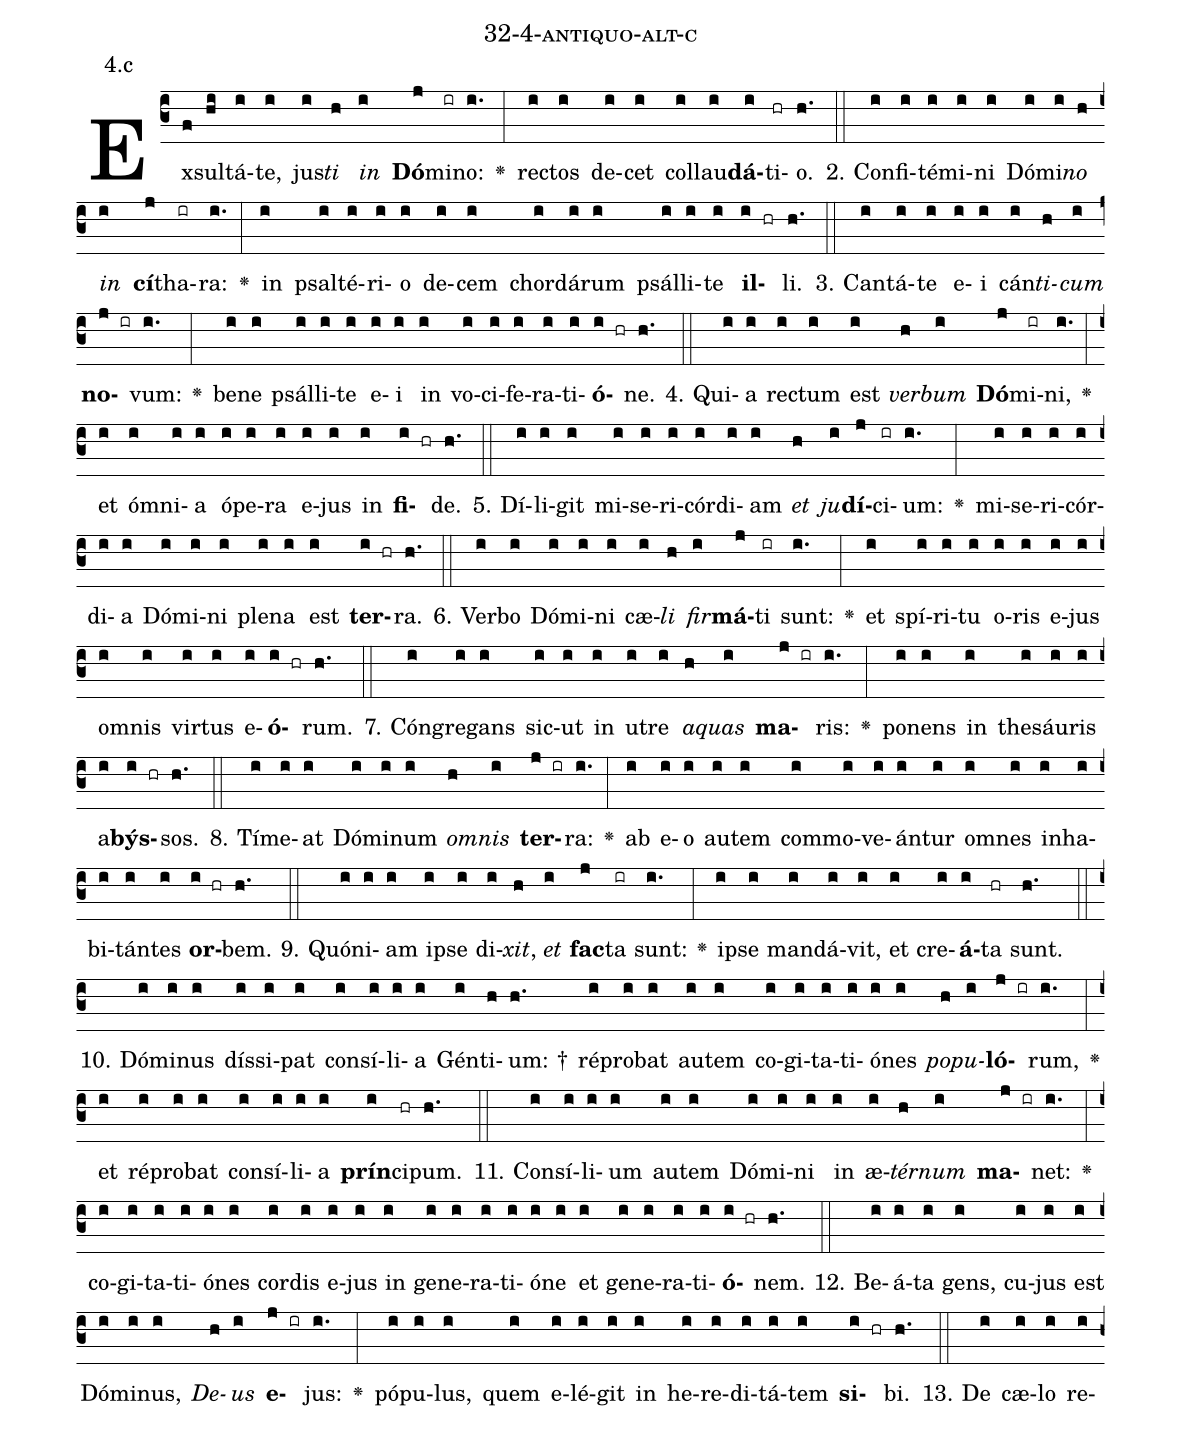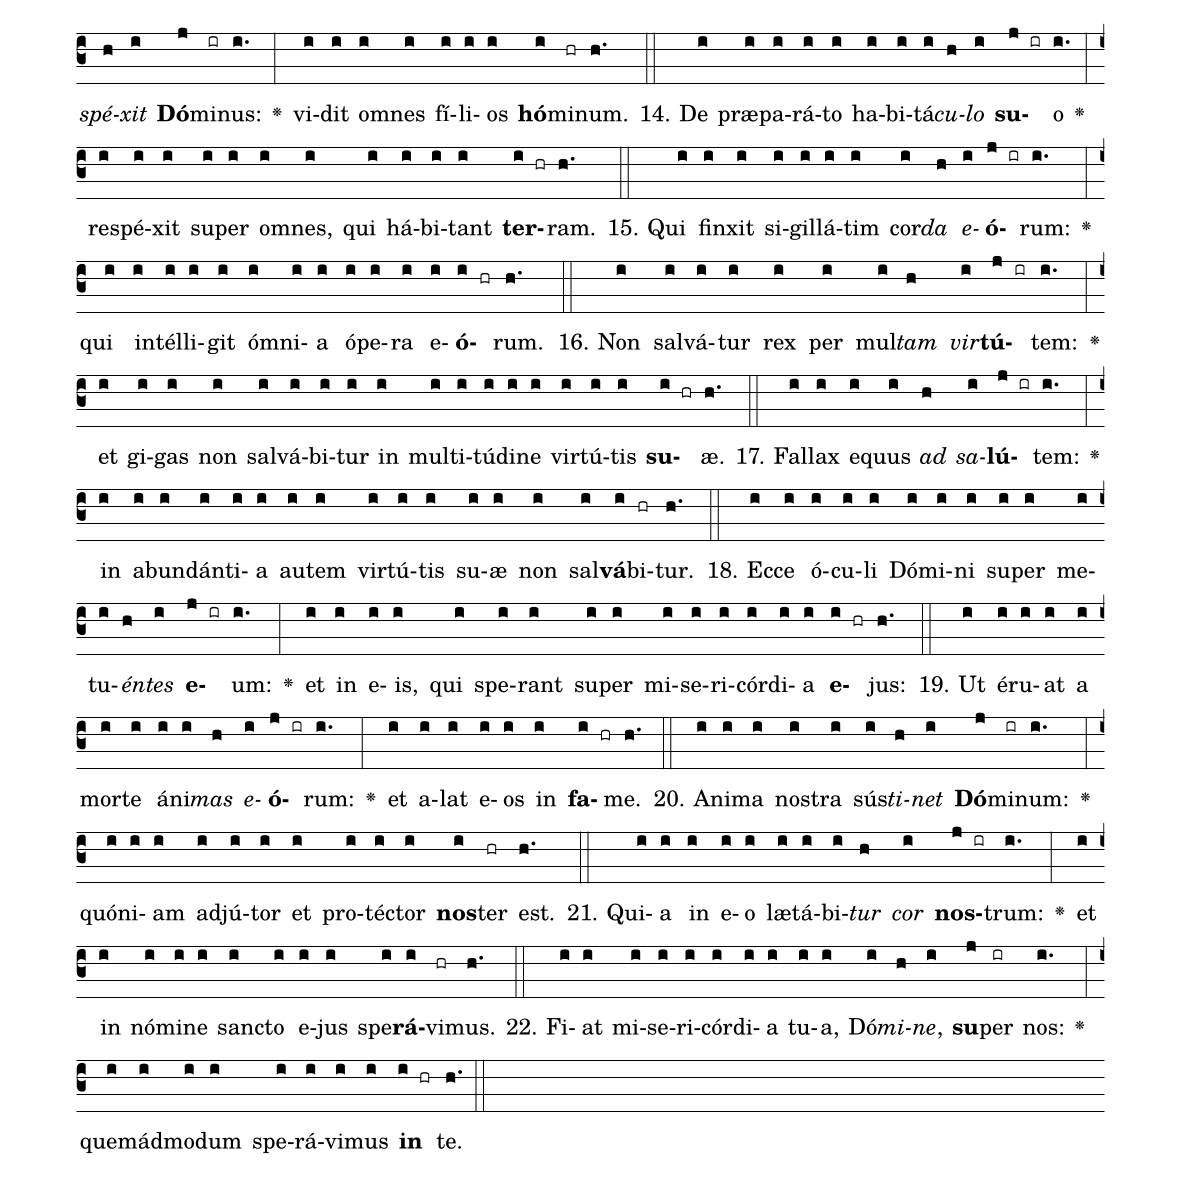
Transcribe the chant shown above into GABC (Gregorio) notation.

name: 32-4-antiquo-alt-c;
annotation: 4.c;
%%
(c3)Ex(f)sul(hi)tá(i)te,(i) jus(i)<i>ti</i>(h) <i>in</i>(i) <b>Dó</b>(j)mi(ir)no:(i.) <v>\greheightstar</v>(:) rec(i)tos(i) de(i)cet(i) col(i)lau(i)<b>dá</b>(i)ti(hr)o.(h.) (::)
2. Con(i)fi(i)té(i)mi(i)ni(i) Dó(i)mi(i)<i>no</i>(h) <i>in</i>(i) <b>cí</b>(j)tha(ir)ra:(i.) <v>\greheightstar</v>(:) in(i) psal(i)té(i)ri(i)o(i) de(i)cem(i) chor(i)dá(i)rum(i) psál(i)li(i)te(i) <b>il</b>(i hr)li.(h.) (::)
3. Can(i)tá(i)te(i) e(i)i(i) cán(i)<i>ti</i>(h)<i>cum</i>(i) <b>no</b>(j ir)vum:(i.) <v>\greheightstar</v>(:) be(i)ne(i) psál(i)li(i)te(i) e(i)i(i) in(i) vo(i)ci(i)fe(i)ra(i)ti(i)<b>ó</b>(i hr)ne.(h.) (::)
4. Qui(i)a(i) rec(i)tum(i) est(i) <i>ver</i>(h)<i>bum</i>(i) <b>Dó</b>(j)mi(ir)ni,(i.) <v>\greheightstar</v>(:) et(i) óm(i)ni(i)a(i) ó(i)pe(i)ra(i) e(i)jus(i) in(i) <b>fi</b>(i hr)de.(h.) (::)
5. Dí(i)li(i)git(i) mi(i)se(i)ri(i)cór(i)di(i)am(i) <i>et</i>(h) <i>ju</i>(i)<b>dí</b>(j)ci(ir)um:(i.) <v>\greheightstar</v>(:) mi(i)se(i)ri(i)cór(i)di(i)a(i) Dó(i)mi(i)ni(i) ple(i)na(i) est(i) <b>ter</b>(i hr)ra.(h.) (::)
6. Ver(i)bo(i) Dó(i)mi(i)ni(i) cæ(i)<i>li</i>(h) <i>fir</i>(i)<b>má</b>(j)ti(ir) sunt:(i.) <v>\greheightstar</v>(:) et(i) spí(i)ri(i)tu(i) o(i)ris(i) e(i)jus(i) om(i)nis(i) vir(i)tus(i) e(i)<b>ó</b>(i hr)rum.(h.) (::)
7. Cón(i)gre(i)gans(i) sic(i)ut(i) in(i) u(i)tre(i) <i>a</i>(h)<i>quas</i>(i) <b>ma</b>(j ir)ris:(i.) <v>\greheightstar</v>(:) po(i)nens(i) in(i) the(i)sáu(i)ris(i) a(i)<b>býs</b>(i hr)sos.(h.) (::)
8. Tí(i)me(i)at(i) Dó(i)mi(i)num(i) <i>om</i>(h)<i>nis</i>(i) <b>ter</b>(j ir)ra:(i.) <v>\greheightstar</v>(:) ab(i) e(i)o(i) au(i)tem(i) com(i)mo(i)ve(i)án(i)tur(i) om(i)nes(i) in(i)ha(i)bi(i)tán(i)tes(i) <b>or</b>(i hr)bem.(h.) (::)
9. Quón(i)i(i)am(i) ip(i)se(i) di(i)<i>xit</i>,(h) <i>et</i>(i) <b>fac</b>(j)ta(ir) sunt:(i.) <v>\greheightstar</v>(:) ip(i)se(i) man(i)dá(i)vit,(i) et(i) cre(i)<b>á</b>(i)ta(hr) sunt.(h.) (::)
10. Dó(i)mi(i)nus(i) dís(i)si(i)pat(i) con(i)sí(i)li(i)a(i) Gén(i)ti(h)um: †(h.) ré(i)pro(i)bat(i) au(i)tem(i) co(i)gi(i)ta(i)ti(i)ó(i)nes(i) <i>po</i>(h)<i>pu</i>(i)<b>ló</b>(j ir)rum,(i.) <v>\greheightstar</v>(:) et(i) ré(i)pro(i)bat(i) con(i)sí(i)li(i)a(i) <b>prín</b>(i)ci(hr)pum.(h.) (::)
11. Con(i)sí(i)li(i)um(i) au(i)tem(i) Dó(i)mi(i)ni(i) in(i) æ(i)<i>tér</i>(h)<i>num</i>(i) <b>ma</b>(j ir)net:(i.) <v>\greheightstar</v>(:) co(i)gi(i)ta(i)ti(i)ó(i)nes(i) cor(i)dis(i) e(i)jus(i) in(i) ge(i)ne(i)ra(i)ti(i)ó(i)ne(i) et(i) ge(i)ne(i)ra(i)ti(i)<b>ó</b>(i hr)nem.(h.) (::)
12. Be(i)á(i)ta(i) gens,(i) cu(i)jus(i) est(i) Dó(i)mi(i)nus,(i) <i>De</i>(h)<i>us</i>(i) <b>e</b>(j ir)jus:(i.) <v>\greheightstar</v>(:) pó(i)pu(i)lus,(i) quem(i) e(i)lé(i)git(i) in(i) he(i)re(i)di(i)tá(i)tem(i) <b>si</b>(i hr)bi.(h.) (::)
13. De(i) cæ(i)lo(i) re(i)<i>spé</i>(h)<i>xit</i>(i) <b>Dó</b>(j)mi(ir)nus:(i.) <v>\greheightstar</v>(:) vi(i)dit(i) om(i)nes(i) fí(i)li(i)os(i) <b>hó</b>(i)mi(hr)num.(h.) (::)
14. De(i) præ(i)pa(i)rá(i)to(i) ha(i)bi(i)tá(i)<i>cu</i>(h)<i>lo</i>(i) <b>su</b>(j ir)o(i.) <v>\greheightstar</v>(:) re(i)spé(i)xit(i) su(i)per(i) om(i)nes,(i) qui(i) há(i)bi(i)tant(i) <b>ter</b>(i hr)ram.(h.) (::)
15. Qui(i) fin(i)xit(i) si(i)gil(i)lá(i)tim(i) cor(i)<i>da</i>(h) <i>e</i>(i)<b>ó</b>(j ir)rum:(i.) <v>\greheightstar</v>(:) qui(i) in(i)tél(i)li(i)git(i) óm(i)ni(i)a(i) ó(i)pe(i)ra(i) e(i)<b>ó</b>(i hr)rum.(h.) (::)
16. Non(i) sal(i)vá(i)tur(i) rex(i) per(i) mul(i)<i>tam</i>(h) <i>vir</i>(i)<b>tú</b>(j ir)tem:(i.) <v>\greheightstar</v>(:) et(i) gi(i)gas(i) non(i) sal(i)vá(i)bi(i)tur(i) in(i) mul(i)ti(i)tú(i)di(i)ne(i) vir(i)tú(i)tis(i) <b>su</b>(i hr)æ.(h.) (::)
17. Fal(i)lax(i) e(i)quus(i) <i>ad</i>(h) <i>sa</i>(i)<b>lú</b>(j ir)tem:(i.) <v>\greheightstar</v>(:) in(i) ab(i)un(i)dán(i)ti(i)a(i) au(i)tem(i) vir(i)tú(i)tis(i) su(i)æ(i) non(i) sal(i)<b>vá</b>(i)bi(hr)tur.(h.) (::)
18. Ec(i)ce(i) ó(i)cu(i)li(i) Dó(i)mi(i)ni(i) su(i)per(i) me(i)tu(i)<i>én</i>(h)<i>tes</i>(i) <b>e</b>(j ir)um:(i.) <v>\greheightstar</v>(:) et(i) in(i) e(i)is,(i) qui(i) spe(i)rant(i) su(i)per(i) mi(i)se(i)ri(i)cór(i)di(i)a(i) <b>e</b>(i hr)jus:(h.) (::)
19. Ut(i) é(i)ru(i)at(i) a(i) mor(i)te(i) á(i)ni(i)<i>mas</i>(h) <i>e</i>(i)<b>ó</b>(j ir)rum:(i.) <v>\greheightstar</v>(:) et(i) a(i)lat(i) e(i)os(i) in(i) <b>fa</b>(i hr)me.(h.) (::)
20. A(i)ni(i)ma(i) nos(i)tra(i) sús(i)<i>ti</i>(h)<i>net</i>(i) <b>Dó</b>(j)mi(ir)num:(i.) <v>\greheightstar</v>(:) quón(i)i(i)am(i) ad(i)jú(i)tor(i) et(i) pro(i)téc(i)tor(i) <b>nos</b>(i)ter(hr) est.(h.) (::)
21. Qui(i)a(i) in(i) e(i)o(i) læ(i)tá(i)bi(i)<i>tur</i>(h) <i>cor</i>(i) <b>nos</b>(j ir)trum:(i.) <v>\greheightstar</v>(:) et(i) in(i) nó(i)mi(i)ne(i) sanc(i)to(i) e(i)jus(i) spe(i)<b>rá</b>(i)vi(hr)mus.(h.) (::)
22. Fi(i)at(i) mi(i)se(i)ri(i)cór(i)di(i)a(i) tu(i)a,(i) Dó(i)<i>mi</i>(h)<i>ne</i>,(i) <b>su</b>(j)per(ir) nos:(i.) <v>\greheightstar</v>(:) quem(i)ád(i)mo(i)dum(i) spe(i)rá(i)vi(i)mus(i) <b>in</b>(i hr) te.(h.) (::)
